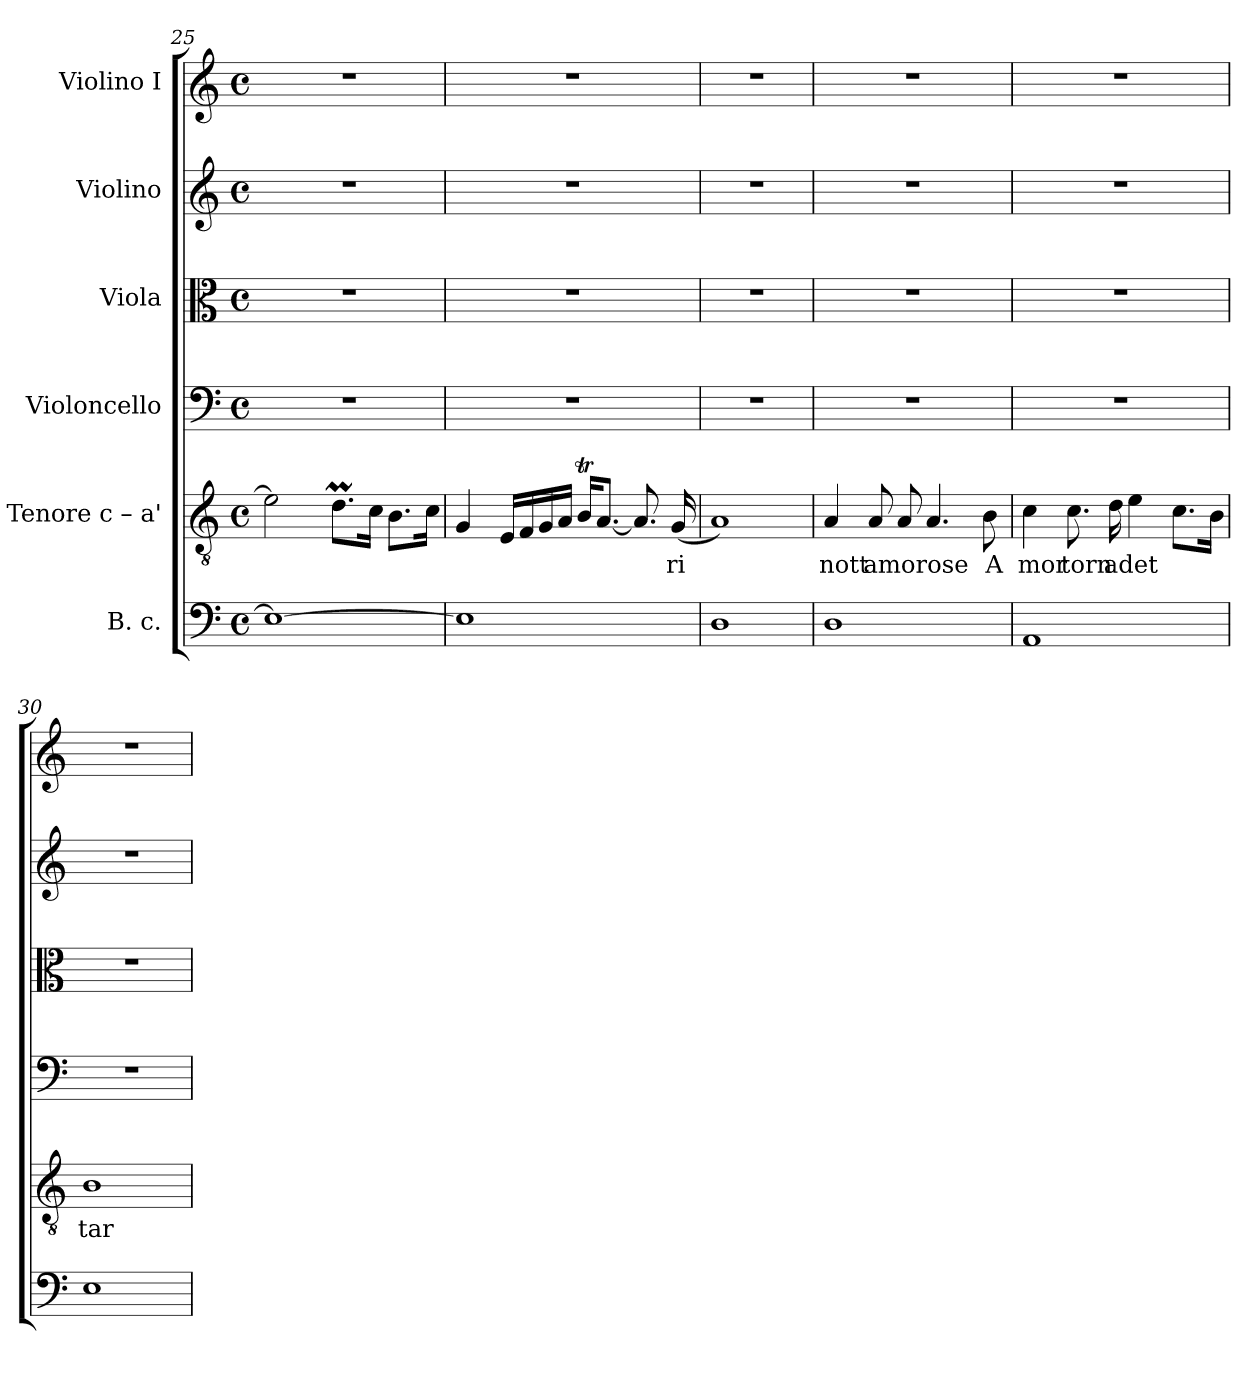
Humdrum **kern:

**kern	**kern	**text	**kern	**kern	**kern	**kern
*part6	*part5	*part5	*part4	*part3	*part2	*part1
*staff6	*staff5	*staff5	*staff4	*staff3	*staff2	*staff1
*I"B. c.	*I"Tenore  c – a'	*	*I"Violoncello	*I"Viola	*I"Violino	*I"Violino I
*clefF4	*clefGv2	*	*clefF4	*clefC3	*clefG2	*clefG2
*k[]	*k[]	*	*k[]	*k[]	*k[]	*k[]
*C:	*C:	*	*C:	*C:	*C:	*C:
*M4/4	*M4/4	*	*M4/4	*M4/4	*M4/4	*M4/4
*met(c)	*met(c)	*	*met(c)	*met(c)	*met(c)	*met(c)
=25	=25	=25	=25	=25	=25	=25
!	!	!LO:LY:b:cj	!	!	!	!
1E_>	2e\]	.	1r	1r	1r	1r
!	!	!LO:LY:b:cj	!	!	!	!
.	8.dM\L	.	.	.	.	.
!	!	!LO:LY:b:cj	!	!	!	!
.	16c\J	.	.	.	.	.
!	!	!LO:LY:b:cj	!	!	!	!
.	8.B\L	.	.	.	.	.
!	!	!LO:LY:b:cj	!	!	!	!
.	16c\J	.	.	.	.	.
=26	=26	=26	=26	=26	=26	=26
!	!	!LO:LY:b:cj	!	!	!	!
1E]	4G/	.	1r	1r	1r	1r
!	!	!LO:LY:b:cj	!	!	!	!
.	16E/L	.	.	.	.	.
!	!	!LO:LY:b:cj	!	!	!	!
.	16F/	.	.	.	.	.
!	!	!LO:LY:b:cj	!	!	!	!
.	16G/	.	.	.	.	.
!	!	!LO:LY:b:cj	!	!	!	!
.	16A/J	.	.	.	.	.
!	!	!LO:LY:b:cj	!	!	!	!
.	16Bt/L	.	.	.	.	.
!	!	!LO:LY:b:cj	!	!	!	!
.	[<8.A/J	.	.	.	.	.
!	!	!LO:LY:b:cj	!	!	!	!
.	8.A/]	.	.	.	.	.
!	!	!LO:LY:b:cj	!	!	!	!
.	(<16G/	ri	.	.	.	.
=27	=27	=27	=27	=27	=27	=27
!	!	!LO:LY:b:cj	!	!	!	!
1D	1A)	.	1r	1r	1r	1r
=28	=28	=28	=28	=28	=28	=28
!	!	!LO:LY:b:cj	!	!	!	!
1D	4A/	nott	1r	1r	1r	1r
!	!	!LO:LY:b:cj	!	!	!	!
.	8A/	amorose	.	.	.	.
!	!	!LO:LY:b:cj	!	!	!	!
.	8A/	.	.	.	.	.
!	!	!LO:LY:b:cj	!	!	!	!
.	4.A/	.	.	.	.	.
!	!	!LO:LY:b:cj	!	!	!	!
.	8B\	A	.	.	.	.
=29	=29	=29	=29	=29	=29	=29
!	!	!LO:LY:b:cj	!	!	!	!
1AA	4c\	mor	1r	1r	1r	1r
!	!	!LO:LY:b:cj	!	!	!	!
.	8.c\	torn	.	.	.	.
!	!	!LO:LY:b:cj	!	!	!	!
.	16d\	adet	.	.	.	.
!	!	!LO:LY:b:cj	!	!	!	!
.	4e\	.	.	.	.	.
!	!	!LO:LY:b:cj	!	!	!	!
.	8.c\L	.	.	.	.	.
!	!	!LO:LY:b:cj	!	!	!	!
.	16B\J	.	.	.	.	.
=30	=30	=30	=30	=30	=30	=30
!	!	!LO:LY:b:cj	!	!	!	!
1E	1B	tar	1r	1r	1r	1r
=	=	=	=	=	=	=
*-	*-	*-	*-	*-	*-	*-
